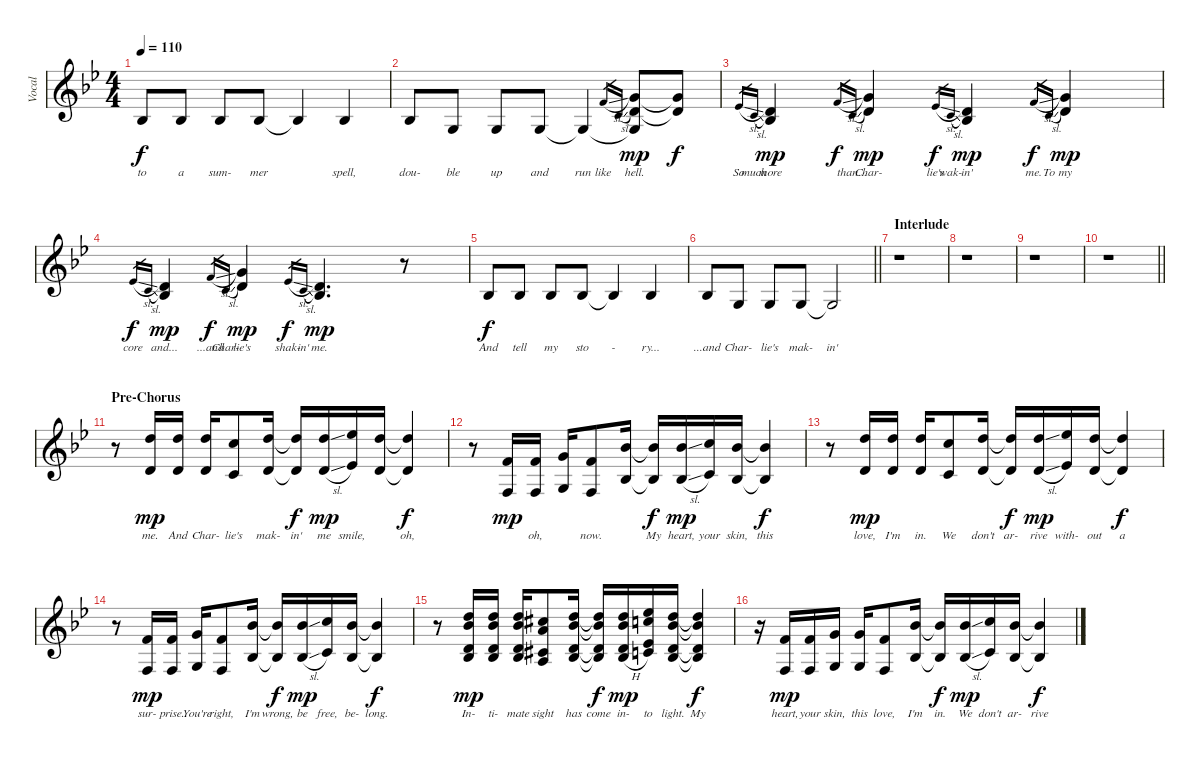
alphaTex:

\track ("Vocal" "Vocal") {instrument lead6voice}
\staff {score}
\tuning (E4 B3 G3 D3 A2 C2) {hide}
\ts (4 4)
\tempo 110
\clef g2
\ks gminor
3.3.8{lyrics (0 "to") lyrics (1 "") lyrics (2 "") lyrics (3 "") lyrics (4 "") dy f} 3.3.8{lyrics (0 "a") lyrics (1 "") lyrics (2 "") lyrics (3 "") lyrics (4 "")} 3.3.8{lyrics (0 "sum-") lyrics (1 "") lyrics (2 "") lyrics (3 "") lyrics (4 "")} 3.3.8{lyrics (0 "mer") lyrics (1 "") lyrics (2 "") lyrics (3 "") lyrics (4 "")} 3.3{t}.4{lyrics (0 " ") lyrics (1 "") lyrics (2 "") lyrics (3 "") lyrics (4 "")} 3.3.4{lyrics (0 "spell,") lyrics (1 "") lyrics (2 "") lyrics (3 "") lyrics (4 "")} |
3.3.8{lyrics (0 "dou-") lyrics (1 "") lyrics (2 "") lyrics (3 "") lyrics (4 "")} 0.3.8{lyrics (0 "ble") lyrics (1 "") lyrics (2 "") lyrics (3 "") lyrics (4 "")} 0.3.8{lyrics (0 "up") lyrics (1 "") lyrics (2 "") lyrics (3 "") lyrics (4 "")} 0.3.8{lyrics (0 "and") lyrics (1 "") lyrics (2 "") lyrics (3 "") lyrics (4 "")} 0.3{t}.4{lyrics (0 "run") lyrics (1 "") lyrics (2 "") lyrics (3 "") lyrics (4 "")} 1.1{sl}.16{lyrics (0 "like") lyrics (1 "") lyrics (2 "") lyrics (3 "") lyrics (4 "") gr} 1.2{sl}.16{lyrics (0 " ") lyrics (1 "") lyrics (2 "") lyrics (3 "") lyrics (4 "") gr} (3.1 3.2 0.3{t}).8{lyrics (0 "hell.") lyrics (1 "") lyrics (2 "") lyrics (3 "") lyrics (4 "") dy mp} (3.1{t} 3.2{t}).8{lyrics (0 "") lyrics (1 "") lyrics (2 "") lyrics (3 "") lyrics (4 "") dy f} |
4.2{sl}.16{lyrics (0 "So") lyrics (1 "") lyrics (2 "") lyrics (3 "") lyrics (4 "") gr} 5.3{sl}.16{lyrics (0 "much") lyrics (1 "") lyrics (2 "") lyrics (3 "") lyrics (4 "") gr} (3.2 3.3).4{lyrics (0 "more") lyrics (1 "") lyrics (2 "") lyrics (3 "") lyrics (4 "") dy mp} 1.1{sl}.16{lyrics (0 " ") lyrics (1 "") lyrics (2 "") lyrics (3 "") lyrics (4 "") gr dy f} 1.2{sl}.16{lyrics (0 "than...") lyrics (1 "") lyrics (2 "") lyrics (3 "") lyrics (4 "") gr} (3.1 3.2).4{lyrics (0 "Char-") lyrics (1 "") lyrics (2 "") lyrics (3 "") lyrics (4 "") dy mp} 4.2{sl}.16{lyrics (0 "lie's") lyrics (1 "") lyrics (2 "") lyrics (3 "") lyrics (4 "") gr dy f} 5.3{sl}.16{lyrics (0 "wak-") lyrics (1 "") lyrics (2 "") lyrics (3 "") lyrics (4 "") gr} (3.2 3.3).4{lyrics (0 "in'") lyrics (1 "") lyrics (2 "") lyrics (3 "") lyrics (4 "") dy mp} 1.1{sl}.16{lyrics (0 "me.") lyrics (1 "") lyrics (2 "") lyrics (3 "") lyrics (4 "") gr dy f} 1.2{sl}.16{lyrics (0 "To") lyrics (1 "") lyrics (2 "") lyrics (3 "") lyrics (4 "") gr} (3.1 3.2).4{lyrics (0 "my") lyrics (1 "") lyrics (2 "") lyrics (3 "") lyrics (4 "") dy mp} |
4.2{sl}.16{lyrics (0 "core") lyrics (1 "") lyrics (2 "") lyrics (3 "") lyrics (4 "") gr dy f} 5.3{sl}.16{lyrics (0 " ") lyrics (1 "") lyrics (2 "") lyrics (3 "") lyrics (4 "") gr} (3.2 3.3).4{lyrics (0 "and...") lyrics (1 "") lyrics (2 "") lyrics (3 "") lyrics (4 "") dy mp} 1.1{sl}.16{lyrics (0 "...and") lyrics (1 "") lyrics (2 "") lyrics (3 "") lyrics (4 "") gr dy f} 1.2{sl}.16{lyrics (0 "Char-") lyrics (1 "") lyrics (2 "") lyrics (3 "") lyrics (4 "") gr} (3.1 3.2).4{lyrics (0 "lie's") lyrics (1 "") lyrics (2 "") lyrics (3 "") lyrics (4 "") dy mp} 4.2{sl}.16{lyrics (0 "shak-") lyrics (1 "") lyrics (2 "") lyrics (3 "") lyrics (4 "") gr dy f} 5.3{sl}.16{lyrics (0 "in'") lyrics (1 "") lyrics (2 "") lyrics (3 "") lyrics (4 "") gr} (3.2 3.3).4{d lyrics (0 "me.") lyrics (1 "") lyrics (2 "") lyrics (3 "") lyrics (4 "") dy mp} r.8 |
3.3.8{lyrics (0 "And") lyrics (1 "") lyrics (2 "") lyrics (3 "") lyrics (4 "") dy f} 3.3.8{lyrics (0 "tell") lyrics (1 "") lyrics (2 "") lyrics (3 "") lyrics (4 "")} 3.3.8{lyrics (0 "my") lyrics (1 "") lyrics (2 "") lyrics (3 "") lyrics (4 "")} 3.3.8{lyrics (0 "sto") lyrics (1 "") lyrics (2 "") lyrics (3 "") lyrics (4 "")} 3.3{t}.4{lyrics (0 "-") lyrics (1 "") lyrics (2 "") lyrics (3 "") lyrics (4 "")} 3.3.4{lyrics (0 "ry...") lyrics (1 "") lyrics (2 "") lyrics (3 "") lyrics (4 "")} |
\barLineRight lightlight
3.3.8{lyrics (0 "...and") lyrics (1 "") lyrics (2 "") lyrics (3 "") lyrics (4 "")} 0.3.8{lyrics (0 "Char-") lyrics (1 "") lyrics (2 "") lyrics (3 "") lyrics (4 "")} 0.3.8{lyrics (0 "lie's") lyrics (1 "") lyrics (2 "") lyrics (3 "") lyrics (4 "")} 0.3.8{lyrics (0 "mak-") lyrics (1 "") lyrics (2 "") lyrics (3 "") lyrics (4 "")} 0.3{t}.2{lyrics (0 "in'") lyrics (1 "") lyrics (2 "") lyrics (3 "") lyrics (4 "")} |
\section ("" "Interlude")
r.1 |
r.1 |
r.1 |
\barLineRight lightlight
r.1 |
\section ("" "Pre-Chorus")
r.8 (10.1 3.2).16{lyrics (0 "me.") lyrics (1 "") lyrics (2 "") lyrics (3 "") lyrics (4 "") dy mp} (10.1 3.2).16{lyrics (0 "And") lyrics (1 "") lyrics (2 "") lyrics (3 "") lyrics (4 "")} (10.1 3.2).16{lyrics (0 "Char-") lyrics (1 "") lyrics (2 "") lyrics (3 "") lyrics (4 "")} (8.1 1.2).8{lyrics (0 "lie's") lyrics (1 "") lyrics (2 "") lyrics (3 "") lyrics (4 "")} (10.1 3.2).16{lyrics (0 "mak-") lyrics (1 "") lyrics (2 "") lyrics (3 "") lyrics (4 "")} (10.1{t} 3.2{t}).16{lyrics (0 "in'") lyrics (1 "") lyrics (2 "") lyrics (3 "") lyrics (4 "") dy f} (10.1{sl} 3.2{sl}).16{lyrics (0 "me") lyrics (1 "") lyrics (2 "") lyrics (3 "") lyrics (4 "") dy mp} (11.1 4.2).16{lyrics (0 "smile,") lyrics (1 "") lyrics (2 "") lyrics (3 "") lyrics (4 "")} (10.1 3.2).16{lyrics (0 " ") lyrics (1 "") lyrics (2 "") lyrics (3 "") lyrics (4 "")} (10.1{t} 3.2{t}).4{lyrics (0 "oh,") lyrics (1 "") lyrics (2 "") lyrics (3 "") lyrics (4 "") dy f} |
r.8 (1.1 3.4).16{lyrics (0 " ") lyrics (1 "") lyrics (2 "") lyrics (3 "") lyrics (4 "") dy mp} (1.1 3.4).16{lyrics (0 "oh,") lyrics (1 "") lyrics (2 "") lyrics (3 "") lyrics (4 "")} (3.1 0.3).16{lyrics (0 " ") lyrics (1 "") lyrics (2 "") lyrics (3 "") lyrics (4 "")} (1.1 3.4).8{lyrics (0 "now.") lyrics (1 "") lyrics (2 "") lyrics (3 "") lyrics (4 "")} (6.1 3.3).16{lyrics (0 "") lyrics (1 "") lyrics (2 "") lyrics (3 "") lyrics (4 "")} (6.1{t} 3.3{t}).16{lyrics (0 "My") lyrics (1 "") lyrics (2 "") lyrics (3 "") lyrics (4 "") dy f} (6.1{sl} 3.3{sl}).16{lyrics (0 "heart,") lyrics (1 "") lyrics (2 "") lyrics (3 "") lyrics (4 "") dy mp} (8.1 5.3).16{lyrics (0 "your") lyrics (1 "") lyrics (2 "") lyrics (3 "") lyrics (4 "")} (6.1 3.3).16{lyrics (0 "skin,") lyrics (1 "") lyrics (2 "") lyrics (3 "") lyrics (4 "")} (6.1{t} 3.3{t}).4{lyrics (0 "this") lyrics (1 "") lyrics (2 "") lyrics (3 "") lyrics (4 "") dy f} |
r.8 (10.1 3.2).16{lyrics (0 "love,") lyrics (1 "") lyrics (2 "") lyrics (3 "") lyrics (4 "") dy mp} (10.1 3.2).16{lyrics (0 "I'm") lyrics (1 "") lyrics (2 "") lyrics (3 "") lyrics (4 "")} (10.1 3.2).16{lyrics (0 "in.") lyrics (1 "") lyrics (2 "") lyrics (3 "") lyrics (4 "")} (8.1 1.2).8{lyrics (0 "We") lyrics (1 "") lyrics (2 "") lyrics (3 "") lyrics (4 "")} (10.1 3.2).16{lyrics (0 "don't") lyrics (1 "") lyrics (2 "") lyrics (3 "") lyrics (4 "")} (10.1{t} 3.2{t}).16{lyrics (0 "ar-") lyrics (1 "") lyrics (2 "") lyrics (3 "") lyrics (4 "") dy f} (10.1{sl} 3.2{sl}).16{lyrics (0 "rive") lyrics (1 "") lyrics (2 "") lyrics (3 "") lyrics (4 "") dy mp} (11.1 4.2).16{lyrics (0 "with-") lyrics (1 "") lyrics (2 "") lyrics (3 "") lyrics (4 "")} (10.1 3.2).16{lyrics (0 "out") lyrics (1 "") lyrics (2 "") lyrics (3 "") lyrics (4 "")} (10.1{t} 3.2{t}).4{lyrics (0 "a") lyrics (1 "") lyrics (2 "") lyrics (3 "") lyrics (4 "") dy f} |
r.8 (1.1 3.4).16{lyrics (0 "sur-") lyrics (1 "") lyrics (2 "") lyrics (3 "") lyrics (4 "") dy mp} (1.1 3.4).16{lyrics (0 "prise.") lyrics (1 "") lyrics (2 "") lyrics (3 "") lyrics (4 "")} (3.1 0.3).16{lyrics (0 "You're") lyrics (1 "") lyrics (2 "") lyrics (3 "") lyrics (4 "")} (1.1 3.4).8{lyrics (0 "right,") lyrics (1 "") lyrics (2 "") lyrics (3 "") lyrics (4 "")} (6.1 3.3).16{lyrics (0 "I'm") lyrics (1 "") lyrics (2 "") lyrics (3 "") lyrics (4 "")} (6.1{t} 3.3{t}).16{lyrics (0 "wrong,") lyrics (1 "") lyrics (2 "") lyrics (3 "") lyrics (4 "") dy f} (6.1{sl} 3.3{sl}).16{lyrics (0 "be") lyrics (1 "") lyrics (2 "") lyrics (3 "") lyrics (4 "") dy mp} (8.1 5.3).16{lyrics (0 "free,") lyrics (1 "") lyrics (2 "") lyrics (3 "") lyrics (4 "")} (6.1 3.3).16{lyrics (0 "be-") lyrics (1 "") lyrics (2 "") lyrics (3 "") lyrics (4 "")} (6.1{t} 3.3{t}).4{lyrics (0 "long.") lyrics (1 "") lyrics (2 "") lyrics (3 "") lyrics (4 "") dy f} |
r.8 (10.1 11.2 7.3 8.4).16{lyrics (0 "In-") lyrics (1 "") lyrics (2 "") lyrics (3 "") lyrics (4 "") dy mp} (10.1 11.2 7.3 8.4).16{lyrics (0 "ti-") lyrics (1 "") lyrics (2 "") lyrics (3 "") lyrics (4 "")} (10.1 11.2 7.3 8.4).16{lyrics (0 "mate") lyrics (1 "") lyrics (2 "") lyrics (3 "") lyrics (4 "")} (9.1{acc #} 10.2 6.3{acc #} 7.4).8{lyrics (0 "sight") lyrics (1 "") lyrics (2 "") lyrics (3 "") lyrics (4 "")} (10.1 11.2 7.3 8.4).16{lyrics (0 "has") lyrics (1 "") lyrics (2 "") lyrics (3 "") lyrics (4 "")} (10.1{t} 11.2{t} 7.3{t} 8.4{t}).16{lyrics (0 "come") lyrics (1 "") lyrics (2 "") lyrics (3 "") lyrics (4 "") dy f} (10.1{h} 11.2{h} 7.3{h} 8.4{h}).16{lyrics (0 "in-") lyrics (1 "") lyrics (2 "") lyrics (3 "") lyrics (4 "") dy mp} (11.1 13.2 8.3 10.4).16{lyrics (0 "to") lyrics (1 "") lyrics (2 "") lyrics (3 "") lyrics (4 "")} (10.1 11.2 7.3 8.4).16{lyrics (0 "light.") lyrics (1 "") lyrics (2 "") lyrics (3 "") lyrics (4 "")} (10.1{t} 11.2{t} 7.3{t} 8.4{t}).4{lyrics (0 "My") lyrics (1 "") lyrics (2 "") lyrics (3 "") lyrics (4 "") dy f} |
r.16 (1.1 3.4).16{lyrics (0 "heart,") lyrics (1 "") lyrics (2 "") lyrics (3 "") lyrics (4 "") dy mp} (1.1 3.4).16{lyrics (0 "your") lyrics (1 "") lyrics (2 "") lyrics (3 "") lyrics (4 "")} (3.1 0.3).16{lyrics (0 "skin,") lyrics (1 "") lyrics (2 "") lyrics (3 "") lyrics (4 "")} (3.1 0.3).16{lyrics (0 "this") lyrics (1 "") lyrics (2 "") lyrics (3 "") lyrics (4 "")} (1.1 3.4).8{lyrics (0 "love,") lyrics (1 "") lyrics (2 "") lyrics (3 "") lyrics (4 "")} (6.1 3.3).16{lyrics (0 "I'm") lyrics (1 "") lyrics (2 "") lyrics (3 "") lyrics (4 "")} (6.1{t} 3.3{t}).16{lyrics (0 "in.") lyrics (1 "") lyrics (2 "") lyrics (3 "") lyrics (4 "") dy f} (6.1{sl} 3.3{sl}).16{lyrics (0 "We") lyrics (1 "") lyrics (2 "") lyrics (3 "") lyrics (4 "") dy mp} (8.1 5.3).16{lyrics (0 "don't") lyrics (1 "") lyrics (2 "") lyrics (3 "") lyrics (4 "")} (6.1 3.3).16{lyrics (0 "ar-") lyrics (1 "") lyrics (2 "") lyrics (3 "") lyrics (4 "")} (6.1{t} 3.3{t}).4{lyrics (0 "rive") lyrics (1 "") lyrics (2 "") lyrics (3 "") lyrics (4 "") dy f}
